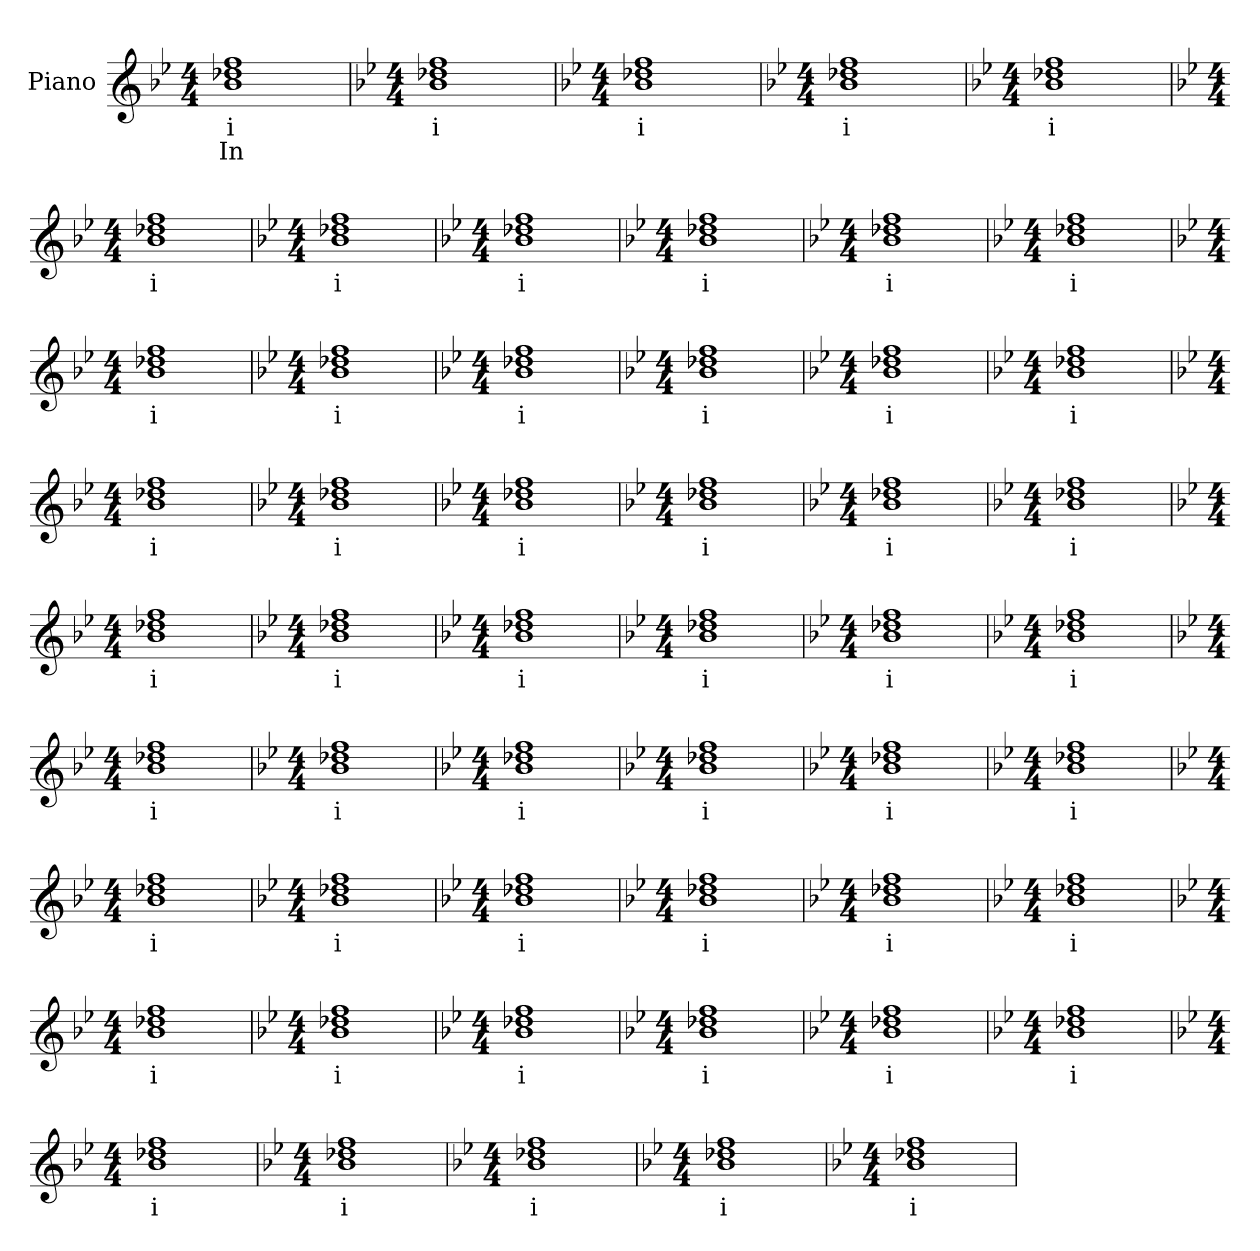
**kern	**text	**text
*part1	*part1	*part1
*staff1	*staff1	*staff1
*I"Piano	*	*
*I'Pno	*	*
*k[b-e-]	*	*
*B-:	*	*
*M4/4	*	*
=	=	=
1b- 1dd-X 1ff	i	In
=	=	=
*k[b-e-]	*	*
*B-:	*	*
*M4/4	*	*
1b- 1dd-X 1ff	i	.
=	=	=
*k[b-e-]	*	*
*B-:	*	*
*M4/4	*	*
1b- 1dd-X 1ff	i	.
=	=	=
*k[b-e-]	*	*
*B-:	*	*
*M4/4	*	*
1b- 1dd-X 1ff	i	.
=	=	=
*k[b-e-]	*	*
*B-:	*	*
*M4/4	*	*
1b- 1dd-X 1ff	i	.
=	=	=
*k[b-e-]	*	*
*B-:	*	*
*M4/4	*	*
1b- 1dd-X 1ff	i	.
=	=	=
*k[b-e-]	*	*
*B-:	*	*
*M4/4	*	*
1b- 1dd-X 1ff	i	.
=	=	=
*k[b-e-]	*	*
*B-:	*	*
*M4/4	*	*
1b- 1dd-X 1ff	i	.
=	=	=
*k[b-e-]	*	*
*B-:	*	*
*M4/4	*	*
1b- 1dd-X 1ff	i	.
=	=	=
*k[b-e-]	*	*
*B-:	*	*
*M4/4	*	*
1b- 1dd-X 1ff	i	.
=	=	=
*k[b-e-]	*	*
*B-:	*	*
*M4/4	*	*
1b- 1dd-X 1ff	i	.
=	=	=
*k[b-e-]	*	*
*B-:	*	*
*M4/4	*	*
1b- 1dd-X 1ff	i	.
=	=	=
*k[b-e-]	*	*
*B-:	*	*
*M4/4	*	*
1b- 1dd-X 1ff	i	.
=	=	=
*k[b-e-]	*	*
*B-:	*	*
*M4/4	*	*
1b- 1dd-X 1ff	i	.
=	=	=
*k[b-e-]	*	*
*B-:	*	*
*M4/4	*	*
1b- 1dd-X 1ff	i	.
=	=	=
*k[b-e-]	*	*
*B-:	*	*
*M4/4	*	*
1b- 1dd-X 1ff	i	.
=	=	=
*k[b-e-]	*	*
*B-:	*	*
*M4/4	*	*
1b- 1dd-X 1ff	i	.
=	=	=
*k[b-e-]	*	*
*B-:	*	*
*M4/4	*	*
1b- 1dd-X 1ff	i	.
=	=	=
*k[b-e-]	*	*
*B-:	*	*
*M4/4	*	*
1b- 1dd-X 1ff	i	.
=	=	=
*k[b-e-]	*	*
*B-:	*	*
*M4/4	*	*
1b- 1dd-X 1ff	i	.
=	=	=
*k[b-e-]	*	*
*B-:	*	*
*M4/4	*	*
1b- 1dd-X 1ff	i	.
=	=	=
*k[b-e-]	*	*
*B-:	*	*
*M4/4	*	*
1b- 1dd-X 1ff	i	.
=	=	=
*k[b-e-]	*	*
*B-:	*	*
*M4/4	*	*
1b- 1dd-X 1ff	i	.
=	=	=
*k[b-e-]	*	*
*B-:	*	*
*M4/4	*	*
1b- 1dd-X 1ff	i	.
=	=	=
*k[b-e-]	*	*
*B-:	*	*
*M4/4	*	*
1b- 1dd-X 1ff	i	.
=	=	=
*k[b-e-]	*	*
*B-:	*	*
*M4/4	*	*
1b- 1dd-X 1ff	i	.
=	=	=
*k[b-e-]	*	*
*B-:	*	*
*M4/4	*	*
1b- 1dd-X 1ff	i	.
=	=	=
*k[b-e-]	*	*
*B-:	*	*
*M4/4	*	*
1b- 1dd-X 1ff	i	.
=	=	=
*k[b-e-]	*	*
*B-:	*	*
*M4/4	*	*
1b- 1dd-X 1ff	i	.
=	=	=
*k[b-e-]	*	*
*B-:	*	*
*M4/4	*	*
1b- 1dd-X 1ff	i	.
=	=	=
*k[b-e-]	*	*
*B-:	*	*
*M4/4	*	*
1b- 1dd-X 1ff	i	.
=	=	=
*k[b-e-]	*	*
*B-:	*	*
*M4/4	*	*
1b- 1dd-X 1ff	i	.
=	=	=
*k[b-e-]	*	*
*B-:	*	*
*M4/4	*	*
1b- 1dd-X 1ff	i	.
=	=	=
*k[b-e-]	*	*
*B-:	*	*
*M4/4	*	*
1b- 1dd-X 1ff	i	.
=	=	=
*k[b-e-]	*	*
*B-:	*	*
*M4/4	*	*
1b- 1dd-X 1ff	i	.
=	=	=
*k[b-e-]	*	*
*B-:	*	*
*M4/4	*	*
1b- 1dd-X 1ff	i	.
=	=	=
*k[b-e-]	*	*
*B-:	*	*
*M4/4	*	*
1b- 1dd-X 1ff	i	.
=	=	=
*k[b-e-]	*	*
*B-:	*	*
*M4/4	*	*
1b- 1dd-X 1ff	i	.
=	=	=
*k[b-e-]	*	*
*B-:	*	*
*M4/4	*	*
1b- 1dd-X 1ff	i	.
=	=	=
*k[b-e-]	*	*
*B-:	*	*
*M4/4	*	*
1b- 1dd-X 1ff	i	.
=	=	=
*k[b-e-]	*	*
*B-:	*	*
*M4/4	*	*
1b- 1dd-X 1ff	i	.
=	=	=
*k[b-e-]	*	*
*B-:	*	*
*M4/4	*	*
1b- 1dd-X 1ff	i	.
=	=	=
*k[b-e-]	*	*
*B-:	*	*
*M4/4	*	*
1b- 1dd-X 1ff	i	.
=	=	=
*k[b-e-]	*	*
*B-:	*	*
*M4/4	*	*
1b- 1dd-X 1ff	i	.
=	=	=
*k[b-e-]	*	*
*B-:	*	*
*M4/4	*	*
1b- 1dd-X 1ff	i	.
=	=	=
*k[b-e-]	*	*
*B-:	*	*
*M4/4	*	*
1b- 1dd-X 1ff	i	.
=	=	=
*k[b-e-]	*	*
*B-:	*	*
*M4/4	*	*
1b- 1dd-X 1ff	i	.
=	=	=
*k[b-e-]	*	*
*B-:	*	*
*M4/4	*	*
1b- 1dd-X 1ff	i	.
=	=	=
*k[b-e-]	*	*
*B-:	*	*
*M4/4	*	*
1b- 1dd-X 1ff	i	.
=	=	=
*k[b-e-]	*	*
*B-:	*	*
*M4/4	*	*
1b- 1dd-X 1ff	i	.
=	=	=
*k[b-e-]	*	*
*B-:	*	*
*M4/4	*	*
1b- 1dd-X 1ff	i	.
=	=	=
*k[b-e-]	*	*
*B-:	*	*
*M4/4	*	*
1b- 1dd-X 1ff	i	.
=	=	=
*-	*-	*-
